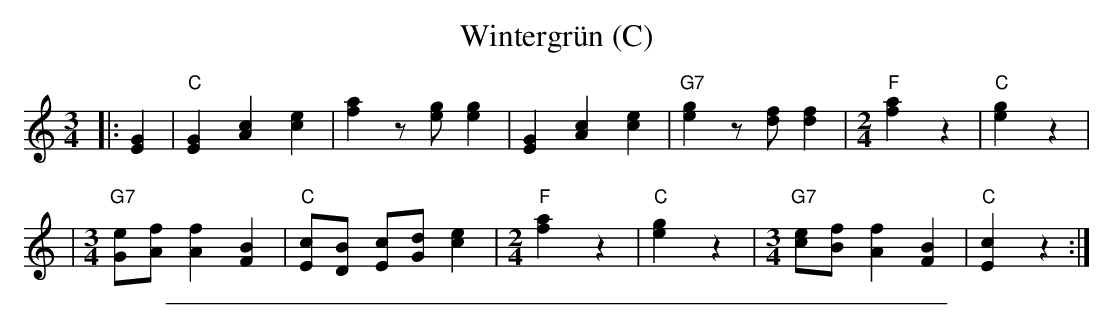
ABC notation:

X:1
T: Wintergr\"un (C)
M: 3/4
L: 1/8
K: C
|: [G2E2] \
| "C"[G2E2] [c2A2] [e2c2] | [a2f2] z[ge] [g2e2] \
| [G2E2] [c2A2] [e2c2] | "G7"[g2e2] z[fd] [f2d2] \
|[M:2/4] "F"[a2f2] z2 | "C"[g2e2] z2 |
|[M:3/4] "G7"[eG][fA] [f2A2] [B2F2] | "C"[cE][BD] [cE][dG] [e2c2] \
|[M:2/4] "F"[a2f2] z2 | "C"[g2e2] z2 \
|[M:3/4] "G7"[ec][fB] [f2A2] [B2F2] | "C"[c2E2] z2 :|
